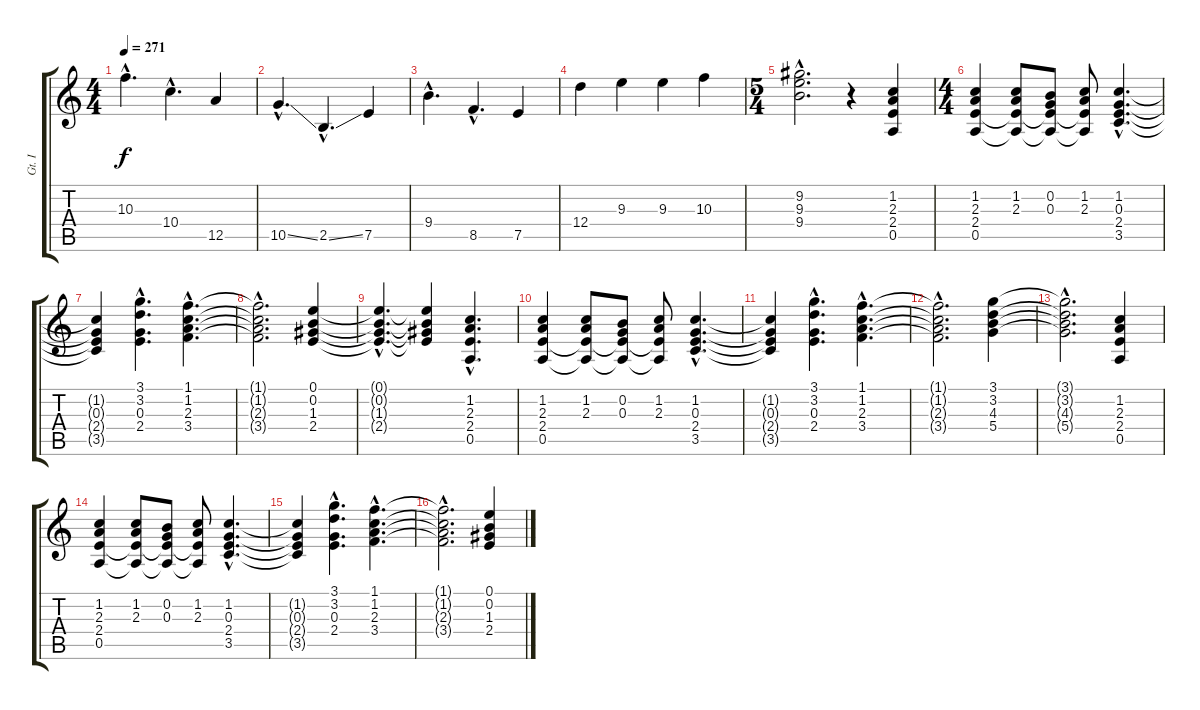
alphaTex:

\track ("Gt. I" "Gt. I") {instrument distortionguitar}
\staff {score tabs}
\tuning (E4 B3 G3 D3 A2 E2) {hide}
\ts (4 4)
\tempo 271
\clef g2
\ks c
10.3{hac}.4{d dy f} 10.4{hac}.4{d} 12.5.4 |
10.5{ss hac}.4{d} 2.5{ss hac}.4{d} 7.5.4 |
9.4{hac}.4{d} 8.5{hac}.4{d} 7.5.4 |
12.4.4 9.3.4 9.3.4 10.3.4 |
\ts (5 4)
(9.2{hac} 9.3{hac} 9.4{hac}).2{d} r.4 (1.2 2.3 2.4 0.5).4 |
\ts (4 4)
(1.2 2.3 2.4 0.5).4 (1.2 2.3 2.4{t} 0.5{t}).8 (0.2 0.3 2.4{t} 0.5{t}).8 (1.2 2.3 2.4{t} 0.5{t}).8 (1.2{hac} 0.3{hac} 2.4{hac} 3.5{hac}).4{d} |
(1.2{t} 0.3{t} 2.4{t} 3.5{t}).4 (3.1{hac} 3.2{hac} 0.3{hac} 2.4{hac}).4{d} (1.1{hac} 1.2{hac} 2.3{hac} 3.4{hac}).4{d} |
(1.1{hac t} 1.2{hac t} 2.3{hac t} 3.4{hac t}).2{d} (0.1 0.2 1.3 2.4).4 |
(0.1{hac t} 0.2{hac t} 1.3{hac t} 2.4{hac t}).4{d} (0.1{t} 0.2{t} 1.3{t} 2.4{t}).4 (1.2{hac} 2.3{hac} 2.4{hac} 0.5{hac}).4{d} |
(1.2 2.3 2.4 0.5).4 (1.2 2.3 2.4{t} 0.5{t}).8 (0.2 0.3 2.4{t} 0.5{t}).8 (1.2 2.3 2.4{t} 0.5{t}).8 (1.2{hac} 0.3{hac} 2.4{hac} 3.5{hac}).4{d} |
(1.2{t} 0.3{t} 2.4{t} 3.5{t}).4 (3.1{hac} 3.2{hac} 0.3{hac} 2.4{hac}).4{d} (1.1{hac} 1.2{hac} 2.3{hac} 3.4{hac}).4{d} |
(1.1{hac t} 1.2{hac t} 2.3{hac t} 3.4{hac t}).2{d} (3.1 3.2 4.3 5.4).4 |
(3.1{hac t} 3.2{hac t} 4.3{hac t} 5.4{hac t}).2{d} (1.2 2.3 2.4 0.5).4 |
(1.2 2.3 2.4 0.5).4 (1.2 2.3 2.4{t} 0.5{t}).8 (0.2 0.3 2.4{t} 0.5{t}).8 (1.2 2.3 2.4{t} 0.5{t}).8 (1.2{hac} 0.3{hac} 2.4{hac} 3.5{hac}).4{d} |
(1.2{t} 0.3{t} 2.4{t} 3.5{t}).4 (3.1{hac} 3.2{hac} 0.3{hac} 2.4{hac}).4{d} (1.1{hac} 1.2{hac} 2.3{hac} 3.4{hac}).4{d} |
(1.1{hac t} 1.2{hac t} 2.3{hac t} 3.4{hac t}).2{d} (0.1 0.2 1.3 2.4).4
